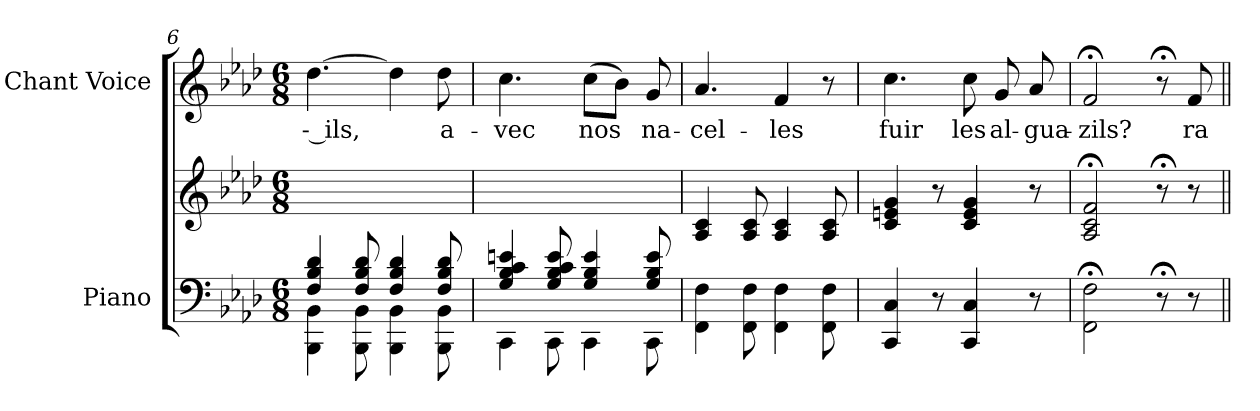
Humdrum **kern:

**kern	**kern	**kern	**text
*part2	*part2	*part1	*part1
*staff3	*staff2	*staff1	*staff1
*I"Piano	*	*I"Chant Voice	*
*I'Pno	*	*	*
*clefF4	*clefG2	*clefG2	*
*k[b-e-a-d-]	*k[b-e-a-d-]	*k[b-e-a-d-]	*
*M6/8	*M6/8	*M6/8	*
=6	=6	=6	=6
*^	*	*	*
4F/ 4B-/ 4d-/	4BBB-\ 4BB-\	2.ryy	[4.dd-\	-- ils,
8F/ 8B-/ 8d-/	8BBB-\ 8BB-\	.	.	.
4F/ 4B-/ 4d-/	4BBB-\ 4BB-\	.	4dd-\]	.
8F/ 8B-/ 8d-/	8BBB-\ 8BB-\	.	8dd-\	a-
=7	=7	=7	=7	=7
4G/ 4B-/ 4c/ 4en/	4CC\	2.ryy	4.cc\	-vec
8G/ 8B-/ 8c/ 8e/	8CC\	.	.	.
4G/ 4B-/ 4e/	4CC\	.	(8cc\L	nos
.	.	.	8b-\J)	.
8G/ 8B-/ 8e/	8CC\	.	8g/	na-
*v	*v	*	*	*
=8	=8	=8	=8
4FF\ 4F\	4A-/ 4c/	4.a-/	-cel-
8FF\ 8F\	8A-/ 8c/	.	.
4FF\ 4F\	4A-/ 4c/	4f/	-les
8FF\ 8F\	8A-/ 8c/	8r	.
=9	=9	=9	=9
4CC/ 4C/	4c/ 4en/ 4g/	4.cc\	fuir
8r	8r	.	.
4CC/ 4C/	4c/ 4e/ 4g/	8cc\	les
.	.	8g/	al-
8r	8r	8a-/	-gua-
=10	=10	=10	=10
2FF\;< 2F\;<	2A-/;< 2c/;< 2f/;<	2f;</	-zils?
8r;<	8r;<	8r;<	.
8r	8r	8f/	ra-
=||	=||	=||	=||
*-	*-	*-	*-
